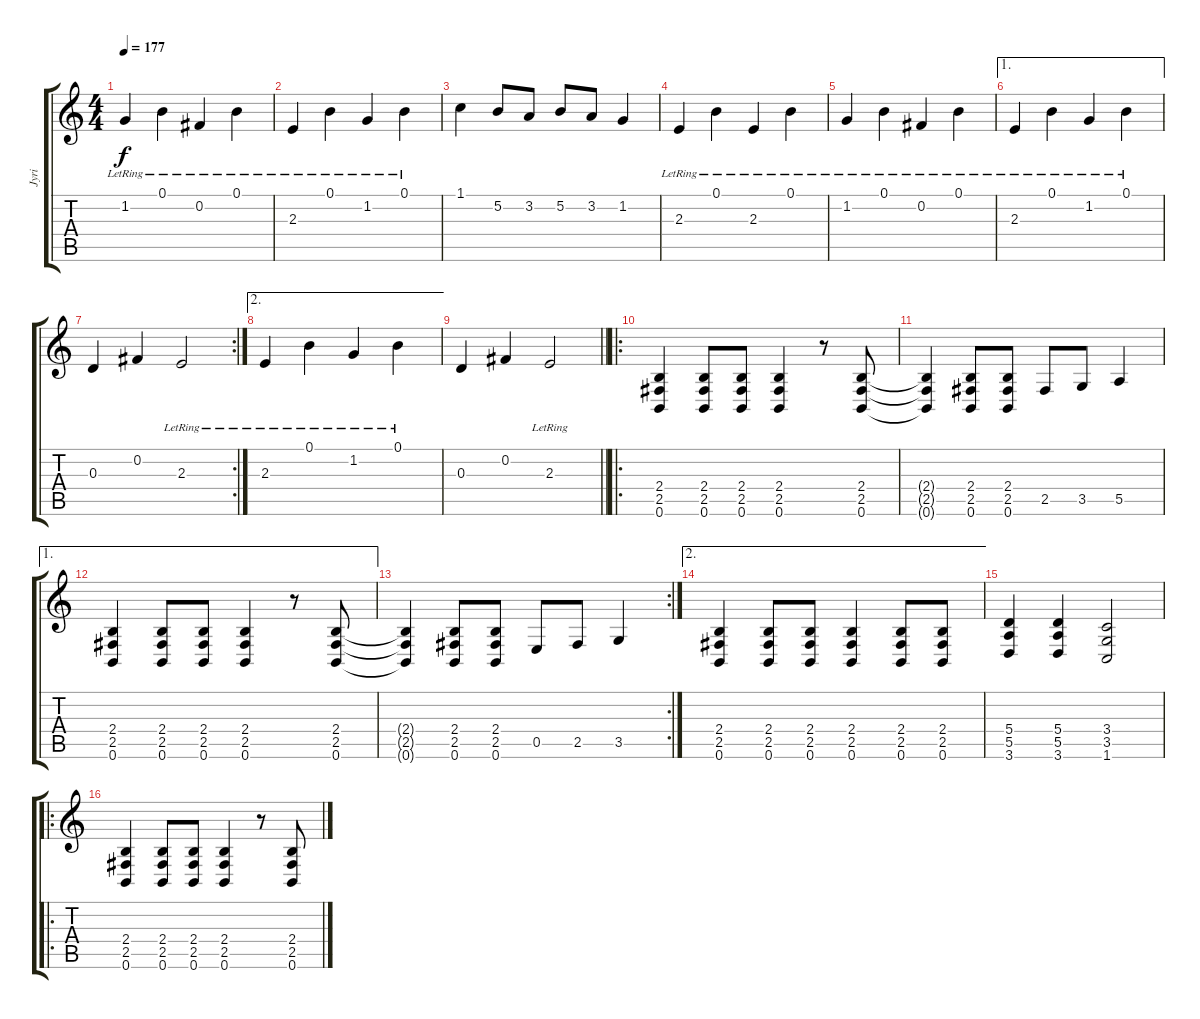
\track ("Jyri" "Jyri") {instrument distortionguitar}
\staff {score tabs}
\tuning (B3 Gb3 D3 A2 E2 B1) {hide}
\ts (4 4)
\tempo 177
\clef g2
\ks c
1.2{lr}.4{dy f} 0.1{lr}.4 0.2{lr}.4 0.1{lr}.4 |
2.3{lr}.4 0.1{lr}.4 1.2{lr}.4 0.1{lr}.4 |
1.1.4 5.2.8 3.2.8 5.2.8 3.2.8 1.2.4 |
2.3{lr}.4 0.1{lr}.4 2.3{lr}.4 0.1{lr}.4 |
1.2{lr}.4 0.1{lr}.4 0.2{lr}.4 0.1{lr}.4 |
\ae 1
2.3{lr}.4 0.1{lr}.4 1.2{lr}.4 0.1{lr}.4 |
\rc 2
0.3.4 0.2.4 2.3{lr}.2 |
\ae 2
2.3{lr}.4 0.1{lr}.4 1.2{lr}.4 0.1{lr}.4 |
\barLineRight lightlight
0.3.4 0.2.4 2.3{lr}.2 |
\ro
(2.4 2.5 0.6).4 (2.4 2.5 0.6).8 (2.4 2.5 0.6).8 (2.4 2.5 0.6).4 r.8 (2.4 2.5 0.6).8 |
(2.4{t} 2.5{t} 0.6{t}).4 (2.4 2.5 0.6).8 (2.4 2.5 0.6).8 2.5.8 3.5.8 5.5.4 |
\ae 1
(2.4 2.5 0.6).4 (2.4 2.5 0.6).8 (2.4 2.5 0.6).8 (2.4 2.5 0.6).4 r.8 (2.4 2.5 0.6).8 |
\rc 2
(2.4{t} 2.5{t} 0.6{t}).4 (2.4 2.5 0.6).8 (2.4 2.5 0.6).8 0.5.8 2.5.8 3.5.4 |
\ae 2
(2.4 2.5 0.6).4 (2.4 2.5 0.6).8 (2.4 2.5 0.6).8 (2.4 2.5 0.6).4 (2.4 2.5 0.6).8 (2.4 2.5 0.6).8 |
(5.4 5.5 3.6).4 (5.4 5.5 3.6).4 (3.4 3.5 1.6).2 |
\ro
(2.4 2.5 0.6).4 (2.4 2.5 0.6).8 (2.4 2.5 0.6).8 (2.4 2.5 0.6).4 r.8 (2.4 2.5 0.6).8
